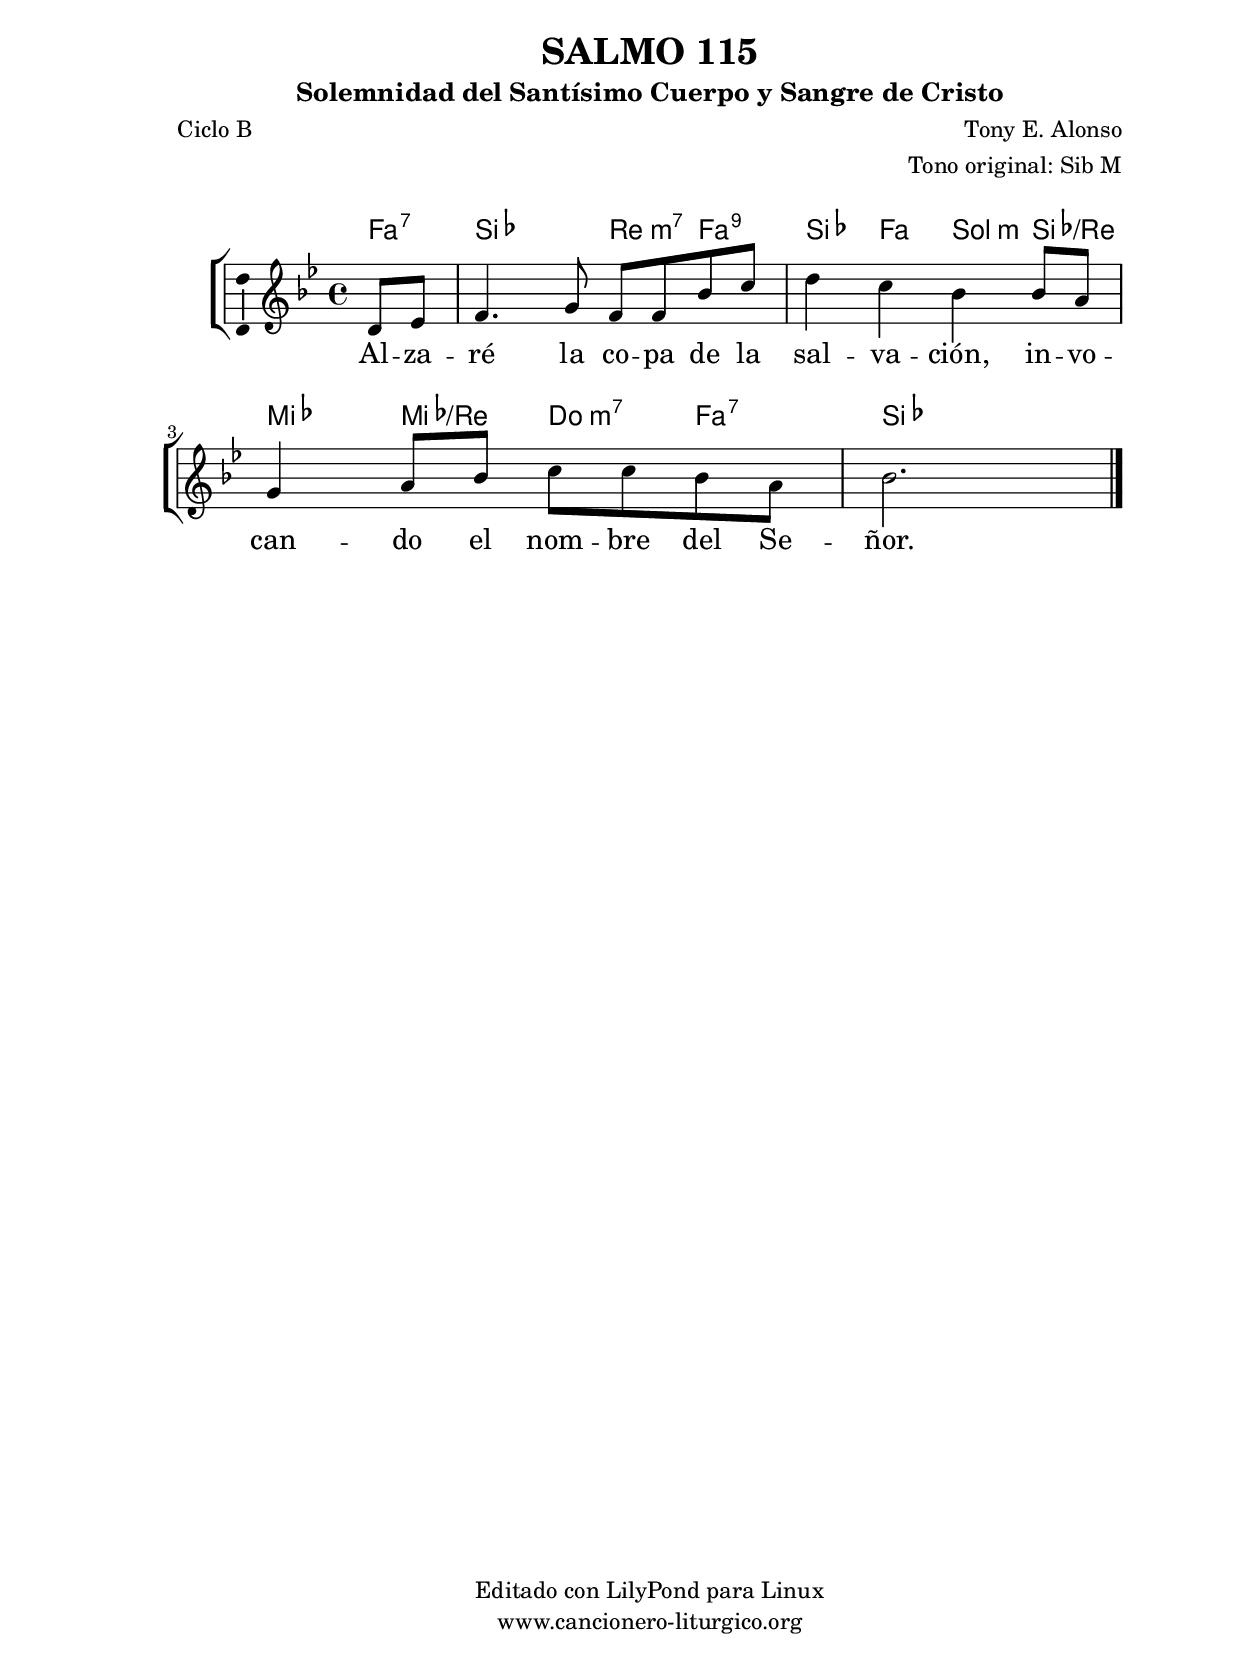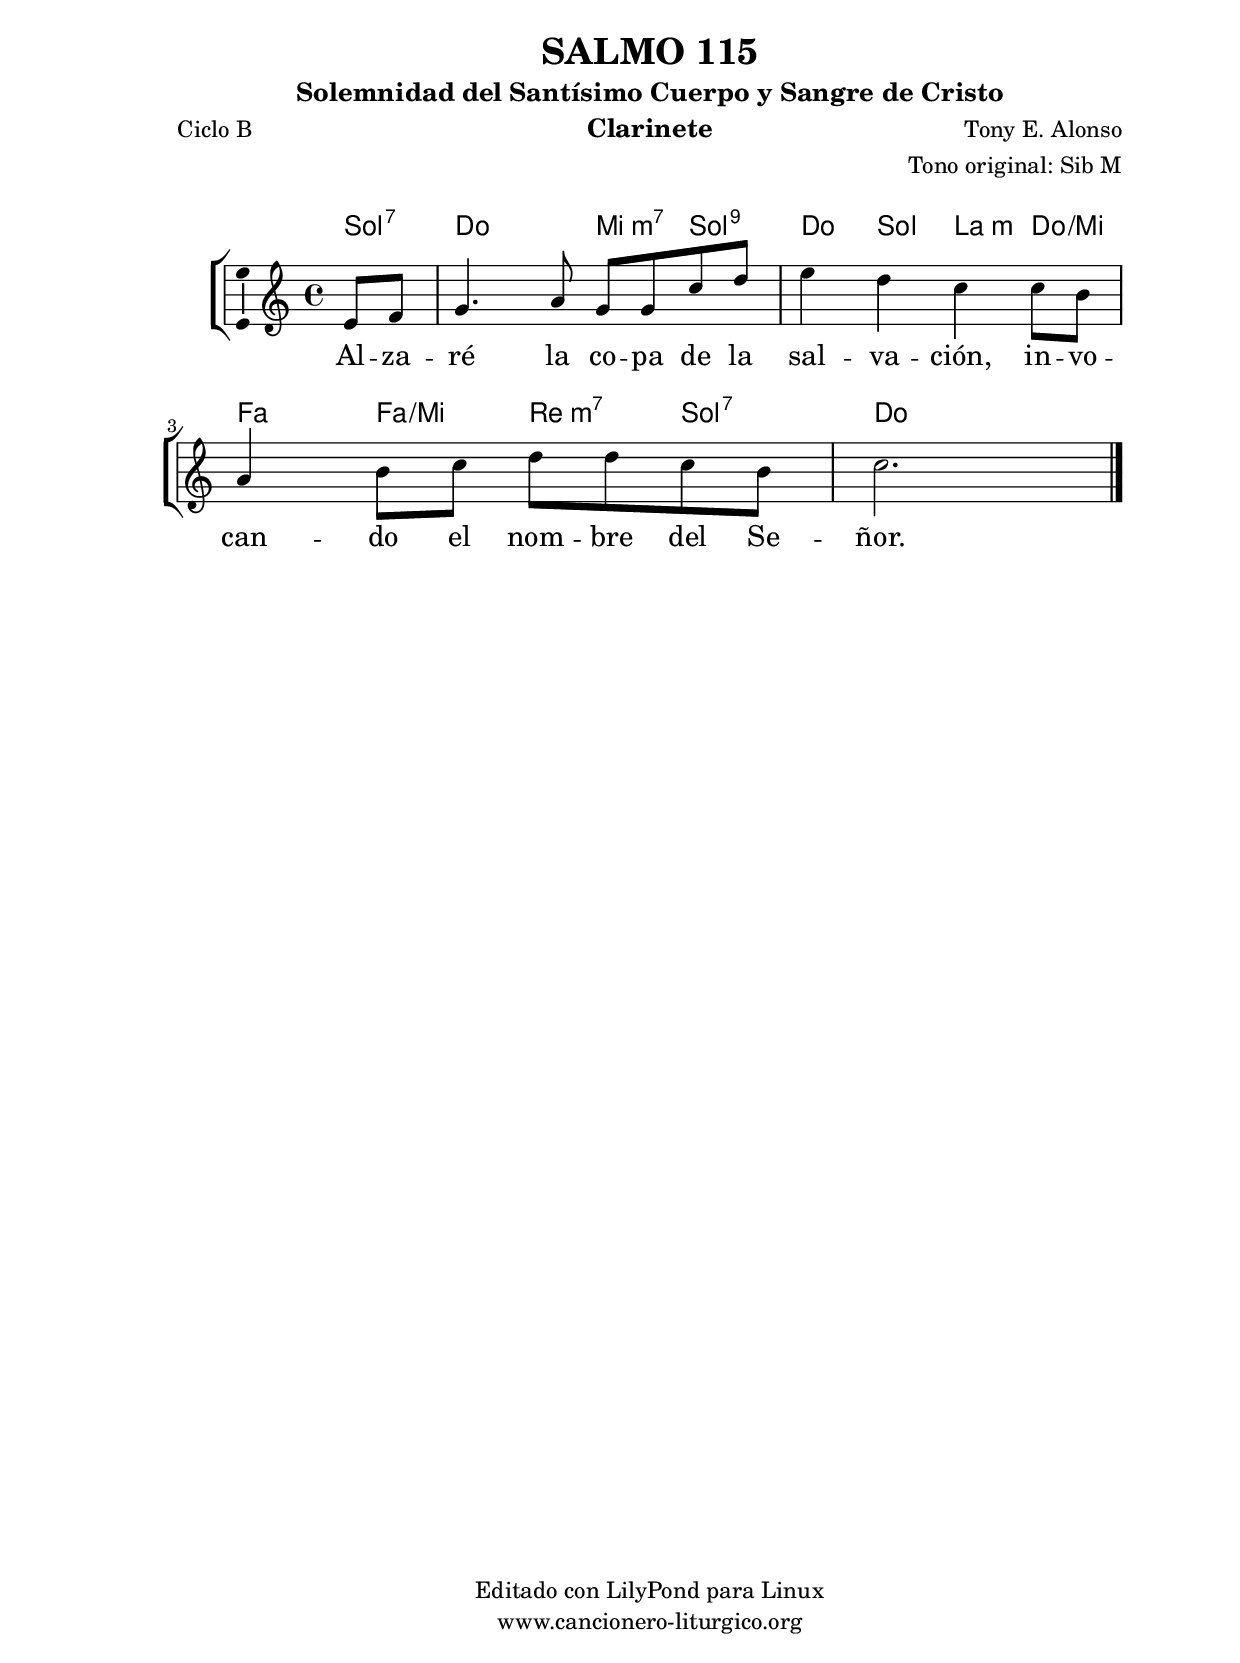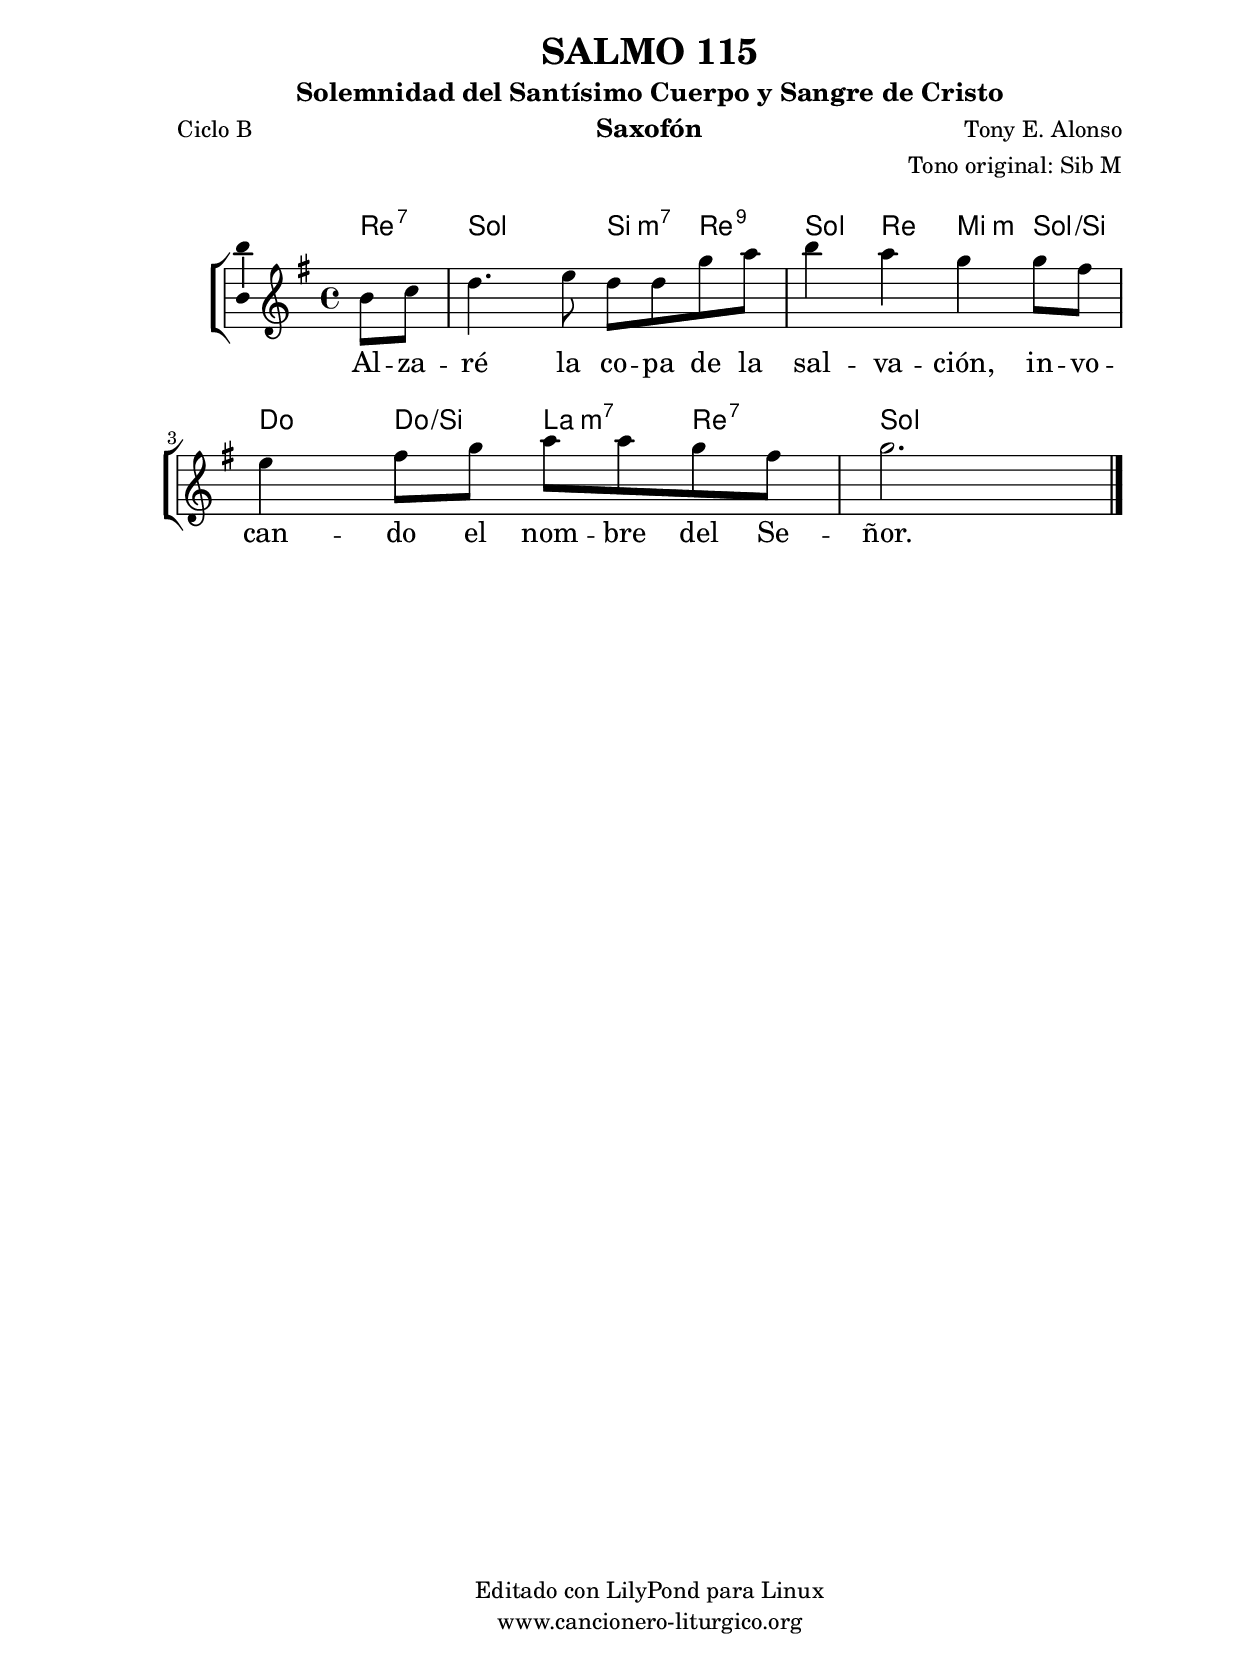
%
%para convertir .midi en .wav:
%timidity filename.midi -Ow -o finename.wav
%
%
%Para convertir de .wav a .mp3:
%lame -h -m j filename.wav
%
%
%para escuchar el midi:
%timidity nombrefichero.midi
%


%versión de lilypond para la que se ha escrito esta partitura:
\version "2.16.0"

	%Tamaño papel
	#(set-default-paper-size "a4")
	%Tamaño partitura
	#(set-global-staff-size 20)
	%No responde al pulsar sobre una nota
	#(ly:set-option 'point-and-click #f)

%parámetros del encabezamiento:
\header {
	title = "SALMO 115"
	subtitle = "Solemnidad del Santísimo Cuerpo y Sangre de Cristo"
	composer = "Tony E. Alonso"
	poet = "Ciclo B"
	meter = ""
	arranger = "Tono original: Sib M"
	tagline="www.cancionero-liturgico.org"
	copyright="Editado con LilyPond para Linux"
	tiempo = "Ordinario"
	usos = "Salmo"
	letra = "Alzaré la copa de la salvación, invocando el nombre del Señor."
	}

%parámetros asociados al papel:
\paper  {
	oddHeaderMarkup = \markup {\fill-line { \on-the-fly #not-first-page \fromproperty #'header:title \on-the-fly #not-first-page \fromproperty #'header:composer }}
	evenHeaderMarkup = \markup {\fill-line { \fromproperty #'header:composer \fromproperty #'header:title }}
	#(set-paper-size "a4")
	print-page-number = ##f
	first-page-number = 1
	print-first-page-number = ##f
%	head-separation = 3.0 \cm
	top-margin = 2.0 \cm
	bottom-margin = 0.5\cm
%%%	bottom-margin = -1.0\cm
	left-margin = 3.0 \cm
	line-width = 16.0 \cm 
	indent = 8\mm
	interscoreline = 2.\mm
	between-system-space = 15\mm
%	para que las partituras no llenen la hoja:
	ragged-bottom = ##t
%	idem para la última hoja:
	ragged-last-bottom = ##f
%	para que las partituras llenen el ancho del papel:
	ragged-last = ##f
	after-title-space = 2.5 \cm
%page-count=1
%system-count=1

	%Flexible Vertical Spacing
%	markup-markup-spacing =
%	#'((basic-distance . 15) (minimum-distance . 15) (padding . 3))
	markup-system-spacing =
	#'((basic-distance . 15) (minimum-distance . 15) (padding . 3))
	system-system-spacing =
	#'((basic-distance . 15) (minimum-distance . 15) (padding . 3))
	score-system-spacing =
	#'((basic-distance . 15) (minimum-distance . 15) (padding . 5))
%	top-system-spacing = % header
%	#'((basic-distance . 8) (minimum-distance . 0) (padding . 3))
%	top-markup-spacing =
%	#'((basic-distance . 20) (minimum-distance . 20) (padding . 3))
	last-bottom-spacing = % footer
	#'((basic-distance . 5) (minimum-distance . 5) (padding . 3))
%	score-markup-spacing =
%	#'((basic-distance . 16) (minimum-distance . 13) (padding . 3))

	}


%parámetros que afectan a toda la partitura:
global =  {
	%clave de sol (G):
	\clef G
	%armadura:
%	\transpose e ees
	\key bes \major
	\tempo 4=84
	\set Score.tempoHideNote = ##t
	}


acordes = {
	\italianChords
	\chordmode {
%	\transpose e ees
{

f4:7
bes2 d4:m7 f:9 bes f g:m bes/d ees ees/d c:m7 f:7 bes2.

	}
	}
}


melodia = 
%	\transpose e ees
{
	\relative c'{

\time 4/4
\partial4
d8 ees
f4. g8 f f bes c
d4 c bes bes8 a
g4 a8 bes c c bes a
bes2.

	\bar "|."
	}
	}


texto = \lyricmode {
Al -- za -- ré la co -- pa de la sal -- va -- ción,
in -- vo -- can -- do el nom -- bre del Se -- ñor.
	}


acordesStaff = \context ChordNames = acordesStaff <<
	\set chordChanges = ##t
	\acordes
	>>


vozStaff = \context Voice = vozStaff
\with {\consists "Ambitus_engraver"}
<<
%	\set Staff.instrumentName = ""
%	\set Staff.shortInstrumentName = ""
%	\set Staff.midiInstrument = #"clarinet"
%	\set Staff.midiInstrument = #"cello"
%	\set Staff.midiInstrument = #"flute"
	\set Staff.midiInstrument = #"electric guitar (jazz)"
%	\set Staff.midiInstrument = #"english horn"
%	\set Staff.midiInstrument = #"violin"
%	\set Staff.midiInstrument = #"glockenspiel"
	\set Staff.midiMinimumVolume = #0.7
	\set Staff.midiMaximumVolume = #0.9
	\global
	\melodia
	>>


textoStaff = \context Lyrics = textoStaff <<
	\lyricsto vozStaff \texto
	>>

\book {
	\score {
		\context ChoirStaff {
			\override StaffGroup.SystemStartBracket #'collapse-height = #1
			\override Score.SystemStartBar #'collapse-height = #1
			<<
			\acordesStaff
			\vozStaff
			\textoStaff
			>>
			}
		\layout {
	    		\context {
				\Lyrics
				\override LyricText #'font-size = #2
				}
	   		 \context {
				\Score
				%fontSize = #3
				\override StaffSymbol #'staff-space = #(magstep +3)
				%\override Beam #'thickness = #0.55
				%\override SpacingSpanner #'spacing-increment = #1.0
				%\override Slur #'height-limit = #1.5
				}
			}
		}
	\score {
		\unfoldRepeats
		\context ChoirStaff {
			<<
			\acordesStaff
			\vozStaff
			>>
			}
		\midi {
	  		\context {
	  			\Score
				tempoWholesPerMinute = #(ly:make-moment 70 4)
				}
			}
		}
	}

%Partitura para clarinete
#(define output-suffix "C")
\book {
	\header{
		instrument = "Clarinete"
		}
	\score {
		\context ChoirStaff {
			\override StaffGroup.SystemStartBracket #'collapse-height = #1
			\override Score.SystemStartBar #'collapse-height = #1
\transpose c d
			<<
			\acordesStaff
			\vozStaff
			\textoStaff
			>>
			}
		\layout {
	    		\context {
				\Lyrics
				\override LyricText #'font-size = #2
				}
	   		 \context {
				\Score
				%fontSize = #3
				\override StaffSymbol #'staff-space = #(magstep +3)
				%\override Beam #'thickness = #0.55
				%\override SpacingSpanner #'spacing-increment = #1.0
				%\override Slur #'height-limit = #1.5
				}
			}
		}
	}

%Partitura para saxofón
#(define output-suffix "S")
\book {
	\header{
		instrument = "Saxofón"
		}
	\score {
		\context ChoirStaff {
			\override StaffGroup.SystemStartBracket #'collapse-height = #1
			\override Score.SystemStartBar #'collapse-height = #1
\transpose c a
			<<
			\acordesStaff
			\vozStaff
			\textoStaff
			>>
			}
		\layout {
	    		\context {
				\Lyrics
				\override LyricText #'font-size = #2
				}
	   		 \context {
				\Score
				%fontSize = #3
				\override StaffSymbol #'staff-space = #(magstep +3)
				%\override Beam #'thickness = #0.55
				%\override SpacingSpanner #'spacing-increment = #1.0
				%\override Slur #'height-limit = #1.5
				}
			}
		}
	}

